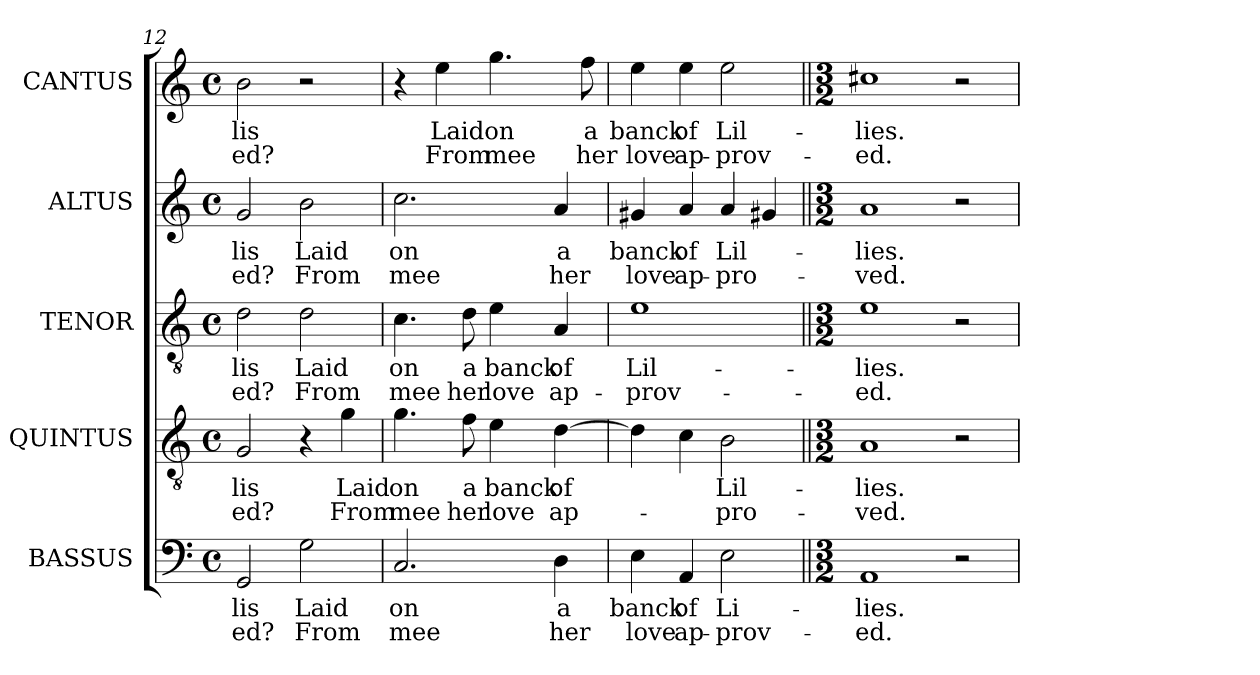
**kern	**text	**text	**kern	**text	**text	**kern	**text	**text	**kern	**text	**text	**kern	**text	**text
*part5	*part5	*part5	*part4	*part4	*part4	*part3	*part3	*part3	*part2	*part2	*part2	*part1	*part1	*part1
*staff5	*staff5	*staff5	*staff4	*staff4	*staff4	*staff3	*staff3	*staff3	*staff2	*staff2	*staff2	*staff1	*staff1	*staff1
*I"BASSUS	*	*	*I"QUINTUS	*	*	*I"TENOR	*	*	*I"ALTUS	*	*	*I"CANTUS	*	*
*I'B	*	*	*I'T	*	*	*	*	*	*	*	*	*I'S	*	*
*clefF4	*	*	*clefGv2	*	*	*clefGv2	*	*	*clefG2	*	*	*clefG2	*	*
*	*	*	*ITrd7c12	*	*	*ITrd7c12	*	*	*	*	*	*	*	*
*k[]	*	*	*k[]	*	*	*k[]	*	*	*k[]	*	*	*k[]	*	*
*C:	*	*	*C:	*	*	*C:	*	*	*C:	*	*	*C:	*	*
*M4/4	*	*	*M4/4	*	*	*M4/4	*	*	*M4/4	*	*	*M4/4	*	*
*met(c)	*	*	*met(c)	*	*	*met(c)	*	*	*met(c)	*	*	*met(c)	*	*
=12	=12	=12	=12	=12	=12	=12	=12	=12	=12	=12	=12	=12	=12	=12
!	!LO:LY:b:color=#000000	!LO:LY:b:color=#000000	!	!	!	!	!	!	!	!	!	!	!	!
!	!	!	!	!LO:LY:b:color=#000000	!LO:LY:b:color=#000000	!	!	!	!	!	!	!	!	!
!	!	!	!	!	!	!	!LO:LY:b:color=#000000	!LO:LY:b:color=#000000	!	!	!	!	!	!
!	!	!	!	!	!	!	!	!	!	!LO:LY:b:color=#000000	!LO:LY:b:color=#000000	!	!	!
!	!	!	!	!	!	!	!	!	!	!	!	!	!LO:LY:b:color=#000000	!LO:LY:b:color=#000000
2GGi/	-lis	-ed?	2GGi/	-lis	-ed?	2Di\	-lis	-ed?	2gi/	-lis	-ed?	2bi\	-lis	-ed?
!	!LO:LY:b:color=#000000	!LO:LY:b:color=#000000	!	!	!	!	!	!	!	!	!	!	!	!
!	!	!	!	!	!	!	!LO:LY:b:color=#000000	!LO:LY:b:color=#000000	!	!	!	!	!	!
!	!	!	!	!	!	!	!	!	!	!LO:LY:b:color=#000000	!LO:LY:b:color=#000000	!	!	!
2Gi\	Laid	From	4r	.	.	2Di\	Laid	From	2bi\	Laid	From	2r	.	.
!	!	!	!	!LO:LY:b:color=#000000	!LO:LY:b:color=#000000	!	!	!	!	!	!	!	!	!
.	.	.	4Gi\	Laid	From	.	.	.	.	.	.	.	.	.
=13	=13	=13	=13	=13	=13	=13	=13	=13	=13	=13	=13	=13	=13	=13
!	!LO:LY:b:color=#000000	!LO:LY:b:color=#000000	!	!	!	!	!	!	!	!	!	!	!	!
!	!	!	!	!LO:LY:b:color=#000000	!LO:LY:b:color=#000000	!	!	!	!	!	!	!	!	!
!	!	!	!	!	!	!	!LO:LY:b:color=#000000	!LO:LY:b:color=#000000	!	!	!	!	!	!
!	!	!	!	!	!	!	!	!	!	!LO:LY:b:color=#000000	!LO:LY:b:color=#000000	!	!	!
2.Ci/	on	mee	4.Gi\	on	mee	4.Ci\	on	mee	2.cci\	on	mee	4r	.	.
!	!	!	!	!	!	!	!	!	!	!	!	!	!LO:LY:b:color=#000000	!LO:LY:b:color=#000000
.	.	.	.	.	.	.	.	.	.	.	.	4eei\	Laid	From
!	!	!	!	!LO:LY:b:color=#000000	!LO:LY:b:color=#000000	!	!	!	!	!	!	!	!	!
!	!	!	!	!	!	!	!LO:LY:b:color=#000000	!LO:LY:b:color=#000000	!	!	!	!	!	!
.	.	.	8Fi\	a	her	8Di\	a	her	.	.	.	.	.	.
!	!	!	!	!LO:LY:b:color=#000000	!LO:LY:b:color=#000000	!	!	!	!	!	!	!	!	!
!	!	!	!	!	!	!	!LO:LY:b:color=#000000	!LO:LY:b:color=#000000	!	!	!	!	!	!
!	!	!	!	!	!	!	!	!	!	!	!	!	!LO:LY:b:color=#000000	!LO:LY:b:color=#000000
.	.	.	4Ei\	banck	love	4Ei\	banck	love	.	.	.	4.ggi\	on	mee
!	!LO:LY:b:color=#000000	!LO:LY:b:color=#000000	!	!	!	!	!	!	!	!	!	!	!	!
!	!	!	!	!LO:LY:b:color=#000000	!LO:LY:b:color=#000000	!	!	!	!	!	!	!	!	!
!	!	!	!	!	!	!	!LO:LY:b:color=#000000	!LO:LY:b:color=#000000	!	!	!	!	!	!
!	!	!	!	!	!	!	!	!	!	!LO:LY:b:color=#000000	!LO:LY:b:color=#000000	!	!	!
4Di\	a	her	[>4Di\	of	ap-	4AAi/	of	ap-	4ai/	a	her	.	.	.
!	!	!	!	!	!	!	!	!	!	!	!	!	!LO:LY:b:color=#000000	!LO:LY:b:color=#000000
.	.	.	.	.	.	.	.	.	.	.	.	8ffi\	a	her
=14	=14	=14	=14	=14	=14	=14	=14	=14	=14	=14	=14	=14	=14	=14
!	!LO:LY:b:color=#000000	!LO:LY:b:color=#000000	!	!	!	!	!	!	!	!	!	!	!	!
!	!	!	!	!	!	!	!LO:LY:b:color=#000000	!LO:LY:b:color=#000000	!	!	!	!	!	!
!	!	!	!	!	!	!	!	!	!	!LO:LY:b:color=#000000	!LO:LY:b:color=#000000	!	!	!
!	!	!	!	!	!	!	!	!	!	!	!	!	!LO:LY:b:color=#000000	!LO:LY:b:color=#000000
4Ei\	banck	love	4Di\]	.	.	1Ei	Lil-	-prov-	4g#Xi/	banck	love	4eei\	banck	love
!	!LO:LY:b:color=#000000	!LO:LY:b:color=#000000	!	!	!	!	!	!	!	!	!	!	!	!
!	!	!	!	!	!	!	!	!	!	!LO:LY:b:color=#000000	!LO:LY:b:color=#000000	!	!	!
!	!	!	!	!	!	!	!	!	!	!	!	!	!LO:LY:b:color=#000000	!LO:LY:b:color=#000000
4AAi/	of	ap-	4Ci\	.	.	.	.	.	4ai/	of	ap-	4eei\	of	ap-
!	!LO:LY:b:color=#000000	!LO:LY:b:color=#000000	!	!	!	!	!	!	!	!	!	!	!	!
!	!	!	!	!LO:LY:b:color=#000000	!LO:LY:b:color=#000000	!	!	!	!	!	!	!	!	!
!	!	!	!	!	!	!	!	!	!	!LO:LY:b:color=#000000	!LO:LY:b:color=#000000	!	!	!
!	!	!	!	!	!	!	!	!	!	!	!	!	!LO:LY:b:color=#000000	!LO:LY:b:color=#000000
2Ei\	Li-	-prov-	2BBi\	Lil-	-pro-	.	.	.	4ai/	Lil-	-pro-	2eei\	Lil-	-prov-
.	.	.	.	.	.	.	.	.	4g#Xi/	.	.	.	.	.
=15||	=15||	=15||	=15||	=15||	=15||	=15||	=15||	=15||	=15||	=15||	=15||	=15||	=15||	=15||
*M3/2	*	*	*M3/2	*	*	*M3/2	*	*	*M3/2	*	*	*M3/2	*	*
!	!LO:LY:b:color=#000000	!LO:LY:b:color=#000000	!	!	!	!	!	!	!	!	!	!	!	!
!	!	!	!	!LO:LY:b:color=#000000	!LO:LY:b:color=#000000	!	!	!	!	!	!	!	!	!
!	!	!	!	!	!	!	!LO:LY:b:color=#000000	!LO:LY:b:color=#000000	!	!	!	!	!	!
!	!	!	!	!	!	!	!	!	!	!LO:LY:b:color=#000000	!LO:LY:b:color=#000000	!	!	!
*	*	*	*	*	*	*	*	*	*	*	*	*MM360	*	*
!	!	!	!	!	!	!	!	!	!	!	!	!	!LO:LY:b:color=#000000	!LO:LY:b:color=#000000
1AAi	-lies.	-ed.	1AAi	-lies.	-ved.	1Ei	-lies.	-ed.	1ai	-lies.	-ved.	1cc#Xi	-lies.	-ed.
2r	.	.	2r	.	.	2r	.	.	2r	.	.	2r	.	.
=	=	=	=	=	=	=	=	=	=	=	=	=	=	=
*-	*-	*-	*-	*-	*-	*-	*-	*-	*-	*-	*-	*-	*-	*-
